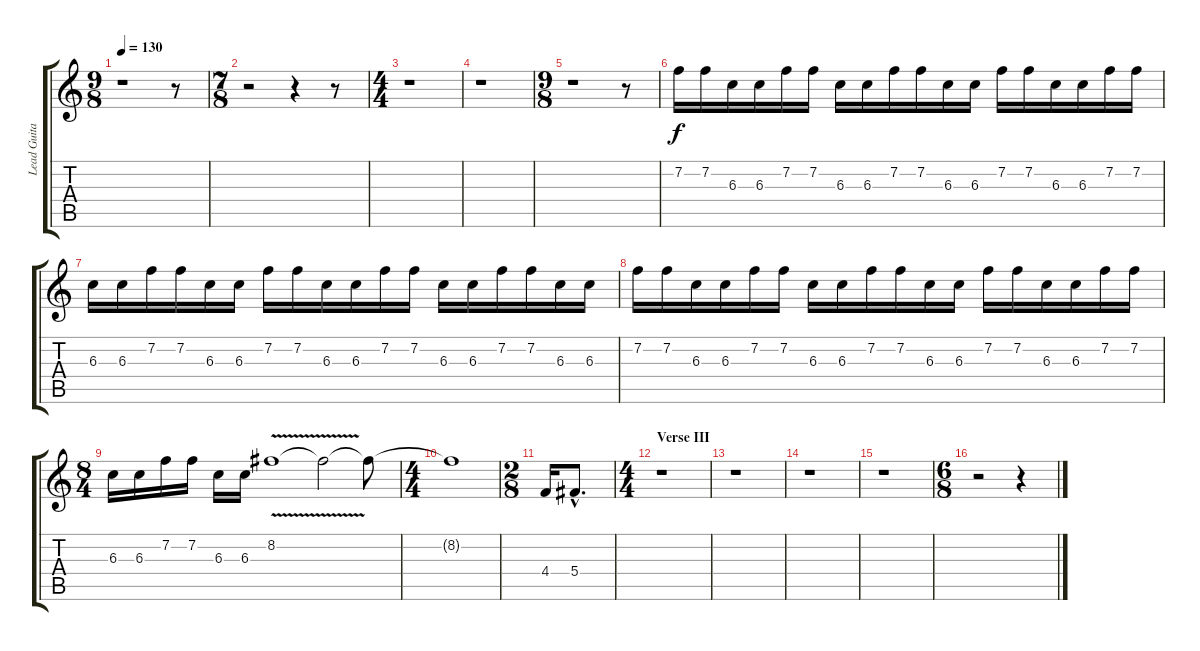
\track ("Lead Guitar II" "Lead Guita") {instrument overdrivenguitar}
\staff {score tabs}
\tuning (Eb4 Bb3 Gb3 Db3 Ab2 Eb2) {hide}
\ts (9 8)
\tempo 130
\clef g2
\ks c
r.1{dy f} r.8 |
\ts (7 8)
r.2 r.4 r.8 |
\ts (4 4)
r.1 |
r.1 |
\ts (9 8)
r.1 r.8 |
7.2.16{instrument overdrivenguitar} 7.2.16 6.3.16 6.3.16 7.2.16 7.2.16 6.3.16 6.3.16 7.2.16 7.2.16 6.3.16 6.3.16 7.2.16 7.2.16 6.3.16 6.3.16 7.2.16 7.2.16 |
6.3.16 6.3.16 7.2.16 7.2.16 6.3.16 6.3.16 7.2.16 7.2.16 6.3.16 6.3.16 7.2.16 7.2.16 6.3.16 6.3.16 7.2.16 7.2.16 6.3.16 6.3.16 |
7.2.16{instrument overdrivenguitar} 7.2.16 6.3.16 6.3.16 7.2.16 7.2.16 6.3.16 6.3.16 7.2.16 7.2.16 6.3.16 6.3.16 7.2.16 7.2.16 6.3.16 6.3.16 7.2.16 7.2.16 |
\ts (8 4)
6.3.16 6.3.16 7.2.16 7.2.16 6.3.16 6.3.16 8.2{v}.1 8.2{t}.2 8.2{t}.8 |
\ts (4 4)
8.2{t}.1 |
\ts (2 8)
4.4.16 5.4{hac}.8{d} |
\ts (4 4)
\section ("" "Verse III")
r.1 |
r.1 |
r.1 |
r.1 |
\ts (6 8)
r.2 r.4
